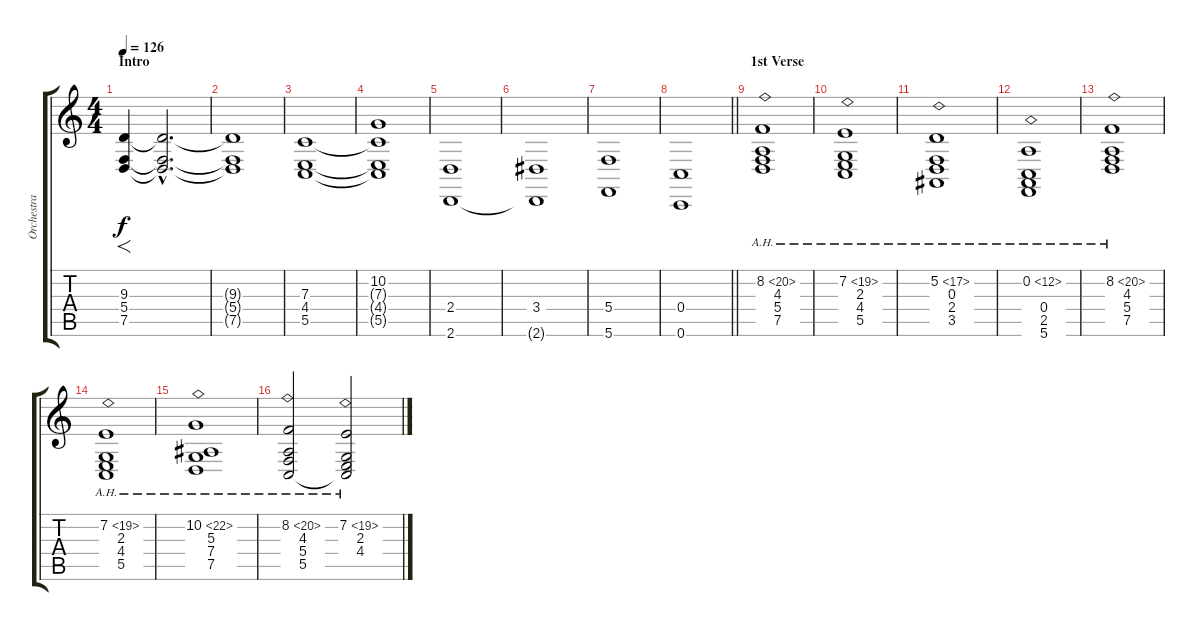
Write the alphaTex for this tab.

\track ("Orchestra" "Orchestra") {instrument stringensemble1}
\staff {score tabs}
\tuning (D4 A3 F3 C3 G2 C2) {hide}
\ts (4 4)
\section ("" "Intro")
\tempo 126
\clef g2
\ks c
(9.3 5.4 7.5).4{f dy f volume 4 instrument stringensemble1} (9.3{hac t} 5.4{hac t} 7.5{hac t}).2{d} |
(9.3{t} 5.4{t} 7.5{t}).1 |
(7.3 4.4 5.5).1 |
(10.2 7.3{t} 4.4{t} 5.5{t}).1 |
(2.4 2.6).1 |
(3.4 2.6{t}).1 |
(5.4 5.6).1 |
\barLineRight lightlight
(0.4 0.6).1 |
\section ("" "1st Verse")
(8.2{ah 12} 4.3 5.4 7.5).1 |
(7.2{ah 12} 2.3 4.4 5.5).1 |
(5.2{ah 12} 0.3 2.4 3.5).1 |
(0.2{ah 12} 0.4 2.5 5.6).1 |
(8.2{ah 12} 4.3 5.4 7.5).1 |
(7.2{ah 12} 2.3 4.4 5.5).1 |
(10.2{ah 12} 5.3 7.4 7.5).1 |
(8.2{ah 12} 4.3 5.4 5.5).2 (7.2{ah 12} 2.3 4.4 5.5{t}).2
